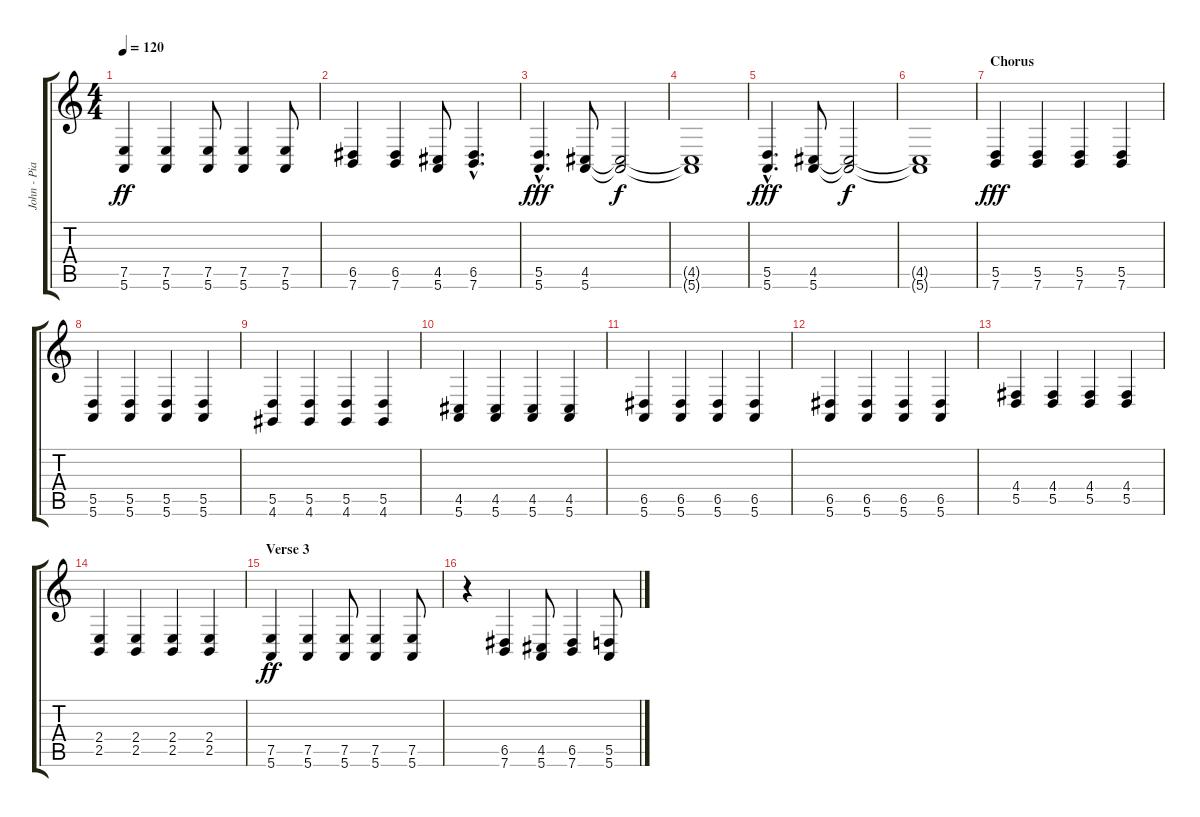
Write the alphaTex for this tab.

\track ("John - Piano" "John - Pia") {instrument brightacousticpiano}
\staff {score tabs}
\tuning (E4 B3 G3 D3 A2 E2) {hide}
\ts (4 4)
\tempo 120
\clef g2
\ks c
(7.5 5.6).4{dy ff} (7.5 5.6).4 (7.5 5.6).8 (7.5 5.6).4 (7.5 5.6).8 |
(6.5 7.6).4 (6.5 7.6).4 (4.5 5.6).8 (6.5{hac} 7.6{hac}).4{d} |
(5.5{hac} 5.6{hac}).4{d dy fff} (4.5 5.6).8 (4.5{t} 5.6{t}).2{dy f} |
(4.5{t} 5.6{t}).1 |
(5.5{hac} 5.6{hac}).4{d dy fff} (4.5 5.6).8 (4.5{t} 5.6{t}).2{dy f} |
(4.5{t} 5.6{t}).1 |
\section ("" "Chorus")
(5.5 7.6).4{dy fff} (5.5 7.6).4 (5.5 7.6).4 (5.5 7.6).4 |
(5.5 5.6).4 (5.5 5.6).4 (5.5 5.6).4 (5.5 5.6).4 |
(5.5 4.6).4 (5.5 4.6).4 (5.5 4.6).4 (5.5 4.6).4 |
(4.5 5.6).4 (4.5 5.6).4 (4.5 5.6).4 (4.5 5.6).4 |
(6.5 5.6).4 (6.5 5.6).4 (6.5 5.6).4 (6.5 5.6).4 |
(6.5 5.6).4 (6.5 5.6).4 (6.5 5.6).4 (6.5 5.6).4 |
(4.4 5.5).4 (4.4 5.5).4 (4.4 5.5).4 (4.4 5.5).4 |
(2.4 2.5).4 (2.4 2.5).4 (2.4 2.5).4 (2.4 2.5).4 |
\section ("" "Verse 3")
(7.5 5.6).4{dy ff} (7.5 5.6).4 (7.5 5.6).8 (7.5 5.6).4 (7.5 5.6).8 |
r.4 (6.5 7.6).4 (4.5 5.6).8 (6.5 7.6).4 (5.5 5.6).8
